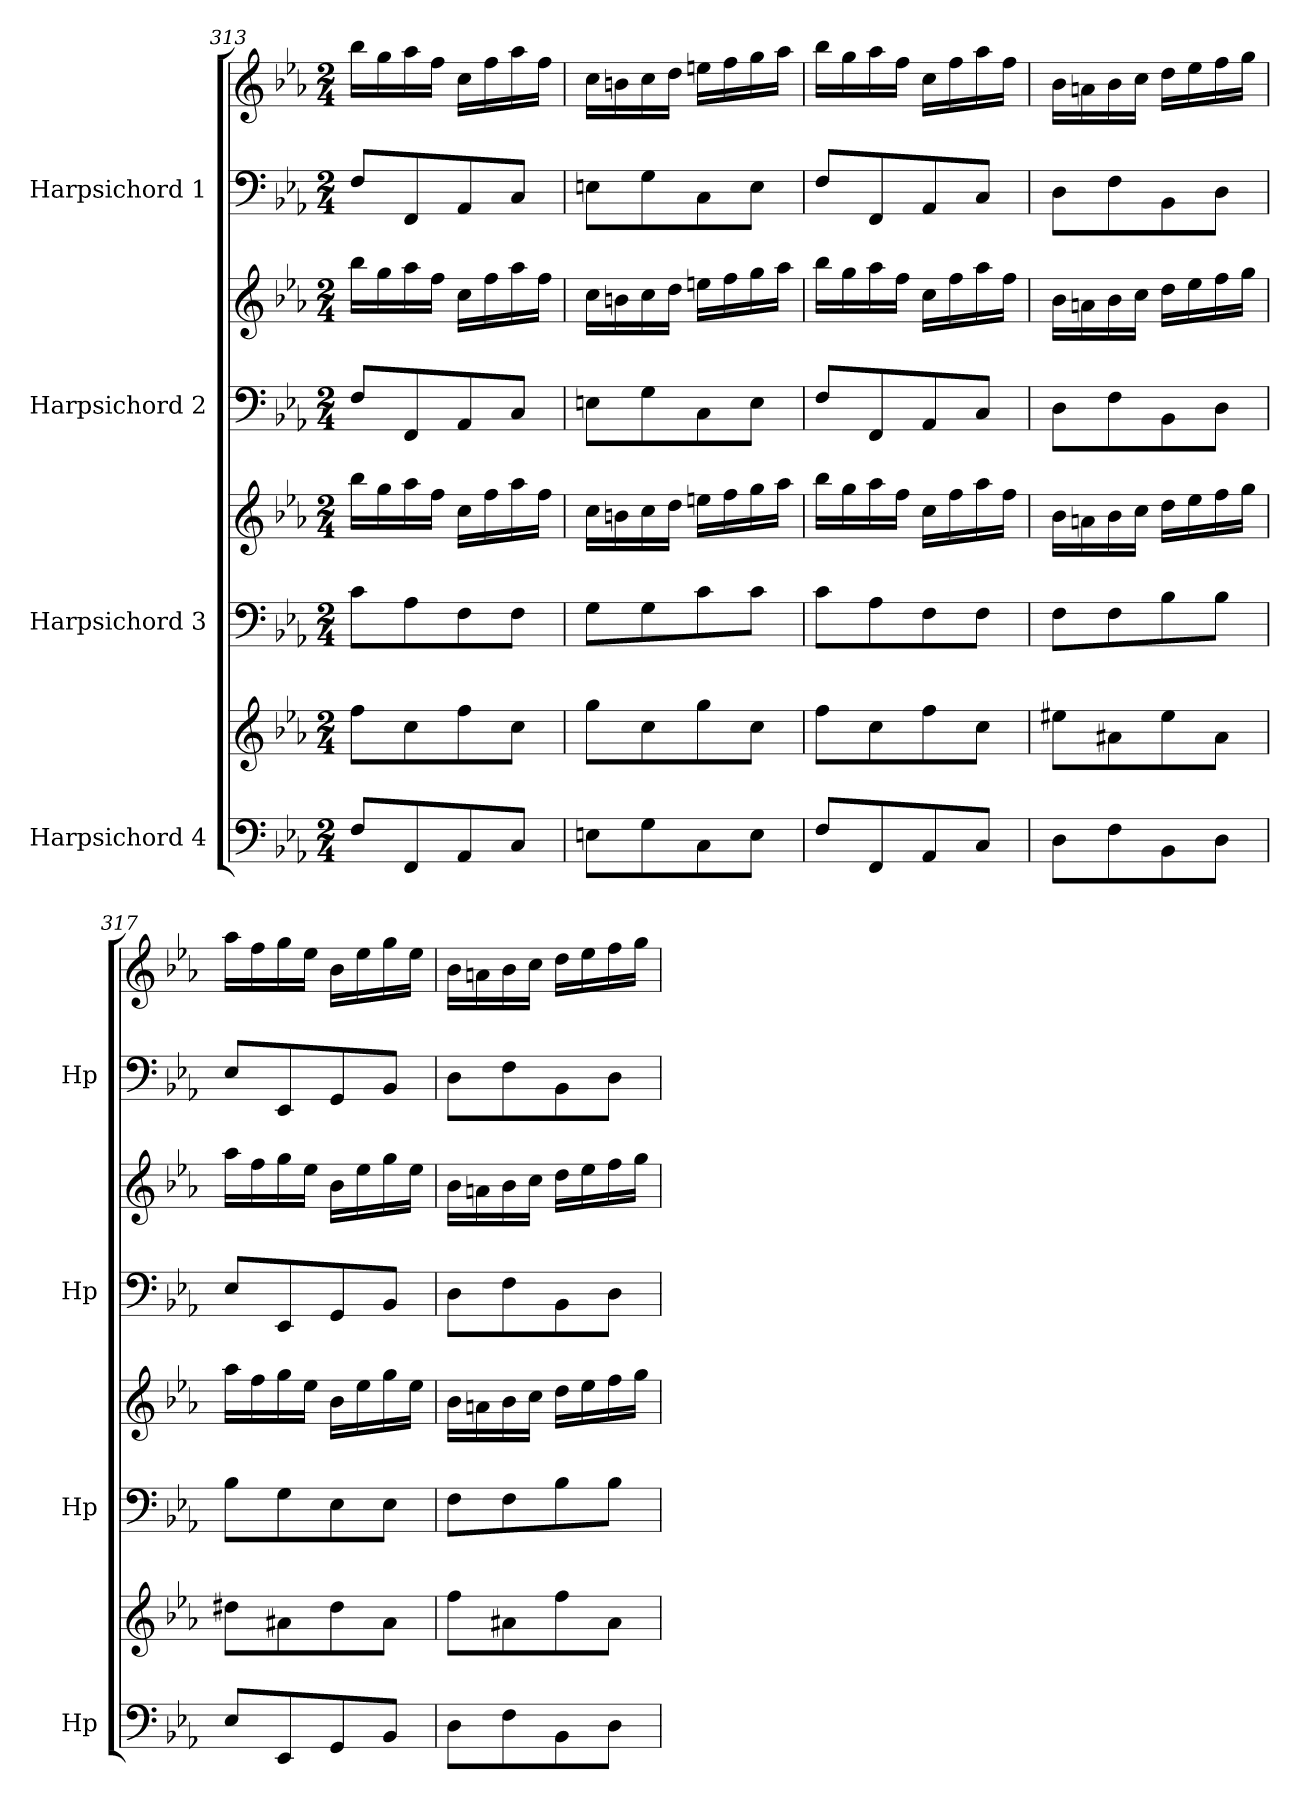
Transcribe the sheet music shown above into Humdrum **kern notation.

**kern	**kern	**kern	**kern	**kern	**kern	**kern	**kern
*part4	*part4	*part3	*part3	*part2	*part2	*part1	*part1
*staff8	*staff7	*staff6	*staff5	*staff4	*staff3	*staff2	*staff1
*I"Harpsichord 4	*	*I"Harpsichord 3	*	*I"Harpsichord 2	*	*I"Harpsichord 1	*
*I'Hp	*	*I'Hp	*	*I'Hp	*	*I'Hp	*
*clefF4	*clefG2	*clefF4	*clefG2	*clefF4	*clefG2	*clefF4	*clefG2
*k[b-e-a-]	*k[b-e-a-]	*k[b-e-a-]	*k[b-e-a-]	*k[b-e-a-]	*k[b-e-a-]	*k[b-e-a-]	*k[b-e-a-]
*M2/4	*M2/4	*M2/4	*M2/4	*M2/4	*M2/4	*M2/4	*M2/4
=313	=313	=313	=313	=313	=313	=313	=313
8F/L	8ff\L	8c\L	16bb-\LL	8F/L	16bb-\LL	8F/L	16bb-\LL
.	.	.	16gg\	.	16gg\	.	16gg\
8FF/	8cc\	8A-\	16aa-\	8FF/	16aa-\	8FF/	16aa-\
.	.	.	16ff\JJ	.	16ff\JJ	.	16ff\JJ
8AA-/	8ff\	8F\	16cc\LL	8AA-/	16cc\LL	8AA-/	16cc\LL
.	.	.	16ff\	.	16ff\	.	16ff\
8C/J	8cc\J	8F\J	16aa-\	8C/J	16aa-\	8C/J	16aa-\
.	.	.	16ff\JJ	.	16ff\JJ	.	16ff\JJ
!!LO:PB:g=z
=314	=314	=314	=314	=314	=314	=314	=314
8En\L	8gg\L	8G\L	16cc\LL	8En\L	16cc\LL	8En\L	16cc\LL
.	.	.	16bn\	.	16bn\	.	16bn\
8G\	8cc\	8G\	16cc\	8G\	16cc\	8G\	16cc\
.	.	.	16dd\JJ	.	16dd\JJ	.	16dd\JJ
8C\	8gg\	8c\	16een\LL	8C\	16een\LL	8C\	16een\LL
.	.	.	16ff\	.	16ff\	.	16ff\
8E\J	8cc\J	8c\J	16gg\	8E\J	16gg\	8E\J	16gg\
.	.	.	16aa-\JJ	.	16aa-\JJ	.	16aa-\JJ
=315	=315	=315	=315	=315	=315	=315	=315
8F/L	8ff\L	8c\L	16bb-\LL	8F/L	16bb-\LL	8F/L	16bb-\LL
.	.	.	16gg\	.	16gg\	.	16gg\
8FF/	8cc\	8A-\	16aa-\	8FF/	16aa-\	8FF/	16aa-\
.	.	.	16ff\JJ	.	16ff\JJ	.	16ff\JJ
8AA-/	8ff\	8F\	16cc\LL	8AA-/	16cc\LL	8AA-/	16cc\LL
.	.	.	16ff\	.	16ff\	.	16ff\
8C/J	8cc\J	8F\J	16aa-\	8C/J	16aa-\	8C/J	16aa-\
.	.	.	16ff\JJ	.	16ff\JJ	.	16ff\JJ
=316	=316	=316	=316	=316	=316	=316	=316
8D\L	8ee#X\L	8F\L	16b-\LL	8D\L	16b-\LL	8D\L	16b-\LL
.	.	.	16an\	.	16an\	.	16an\
8F\	8a#X\	8F\	16b-\	8F\	16b-\	8F\	16b-\
.	.	.	16cc\JJ	.	16cc\JJ	.	16cc\JJ
8BB-\	8ee#\	8B-\	16dd\LL	8BB-\	16dd\LL	8BB-\	16dd\LL
.	.	.	16ee-\	.	16ee-\	.	16ee-\
8D\J	8a#\J	8B-\J	16ff\	8D\J	16ff\	8D\J	16ff\
.	.	.	16gg\JJ	.	16gg\JJ	.	16gg\JJ
=317	=317	=317	=317	=317	=317	=317	=317
8E-/L	8dd#X\L	8B-\L	16aa-\LL	8E-/L	16aa-\LL	8E-/L	16aa-\LL
.	.	.	16ff\	.	16ff\	.	16ff\
8EE-/	8a#X\	8G\	16gg\	8EE-/	16gg\	8EE-/	16gg\
.	.	.	16ee-\JJ	.	16ee-\JJ	.	16ee-\JJ
8GG/	8dd#\	8E-\	16b-\LL	8GG/	16b-\LL	8GG/	16b-\LL
.	.	.	16ee-\	.	16ee-\	.	16ee-\
8BB-/J	8a#\J	8E-\J	16gg\	8BB-/J	16gg\	8BB-/J	16gg\
.	.	.	16ee-\JJ	.	16ee-\JJ	.	16ee-\JJ
=318	=318	=318	=318	=318	=318	=318	=318
8D\L	8ff\L	8F\L	16b-\LL	8D\L	16b-\LL	8D\L	16b-\LL
.	.	.	16an\	.	16an\	.	16an\
8F\	8a#X\	8F\	16b-\	8F\	16b-\	8F\	16b-\
.	.	.	16cc\JJ	.	16cc\JJ	.	16cc\JJ
8BB-\	8ff\	8B-\	16dd\LL	8BB-\	16dd\LL	8BB-\	16dd\LL
.	.	.	16ee-\	.	16ee-\	.	16ee-\
8D\J	8a#\J	8B-\J	16ff\	8D\J	16ff\	8D\J	16ff\
.	.	.	16gg\JJ	.	16gg\JJ	.	16gg\JJ
=	=	=	=	=	=	=	=
*-	*-	*-	*-	*-	*-	*-	*-
